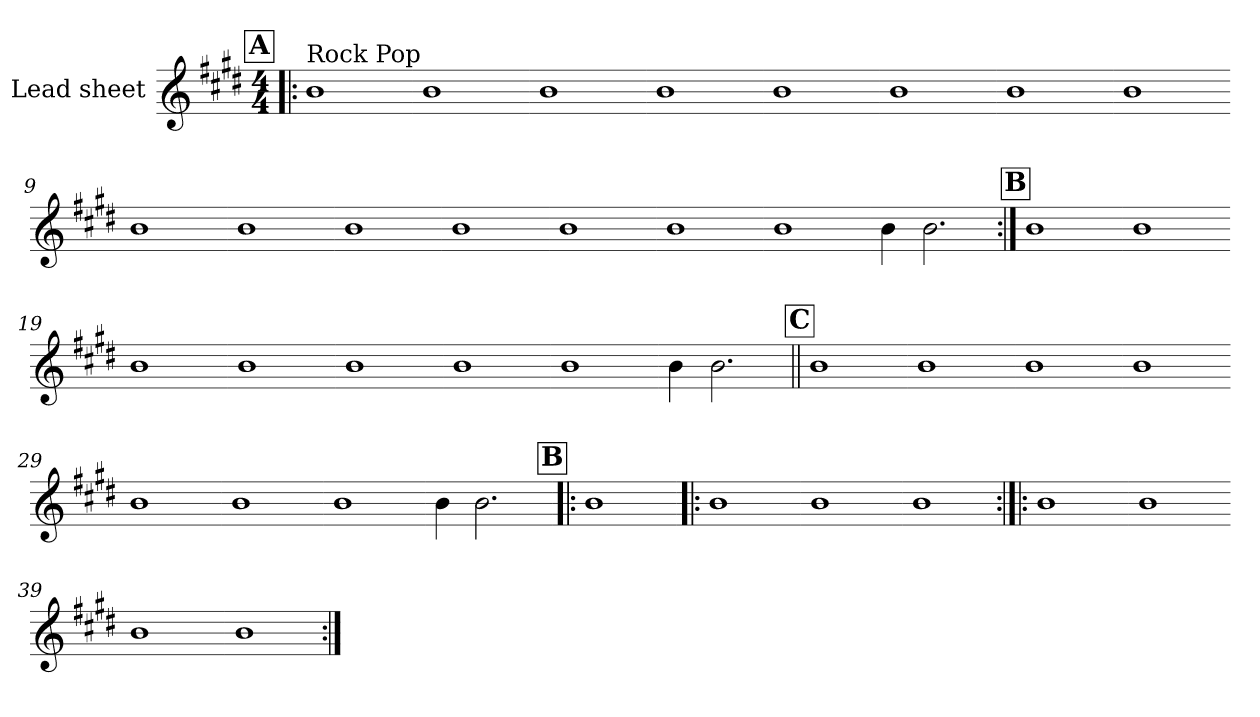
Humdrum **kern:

**kern
*part1
*staff1
*I"Lead sheet
*clefG2
*k[f#c#g#d#]
*E:
*M4/4
*MM150
!!LO:REH:place=s1:a:t=A
=1!|:
!LO:TX:a:t=Rock Pop
1b
=2-
1b
=3-
1b
=4-
1b
!!LO:LB:g=z
=5-
1b
=6-
1b
=7-
1b
=8-
1b
!!LO:LB:g=z
=9-
1b
=10-
1b
=11-
1b
=12-
1b
!!LO:LB:g=z
=13-
1b
=14-
1b
=15-
1b
=16-
4b
2.b
!!LO:LB:g=z
!!LO:REH:place=s1:a:t=B
=17:|!
1b
=18-
1b
=19-
1b
=20-
1b
!!LO:LB:g=z
=21-
1b
=22-
1b
=23-
1b
=24-
4b
2.b
!!LO:LB:g=z
!!LO:REH:place=s1:a:t=C
=25||
1b
=26-
1b
=27-
1b
=28-
1b
!!LO:LB:g=z
=29-
1b
=30-
1b
=31-
1b
=32-
4b
2.b
!!LO:LB:g=z
!!LO:REH:place=s1:a:t=B
=33|!:
1b
=34-
1b
=35-
1b
=36-
1b
!!LO:LB:g=z
=37:|!|:
1b
=38-
1b
=39-
1b
=40-
1b
=:|!
*-
